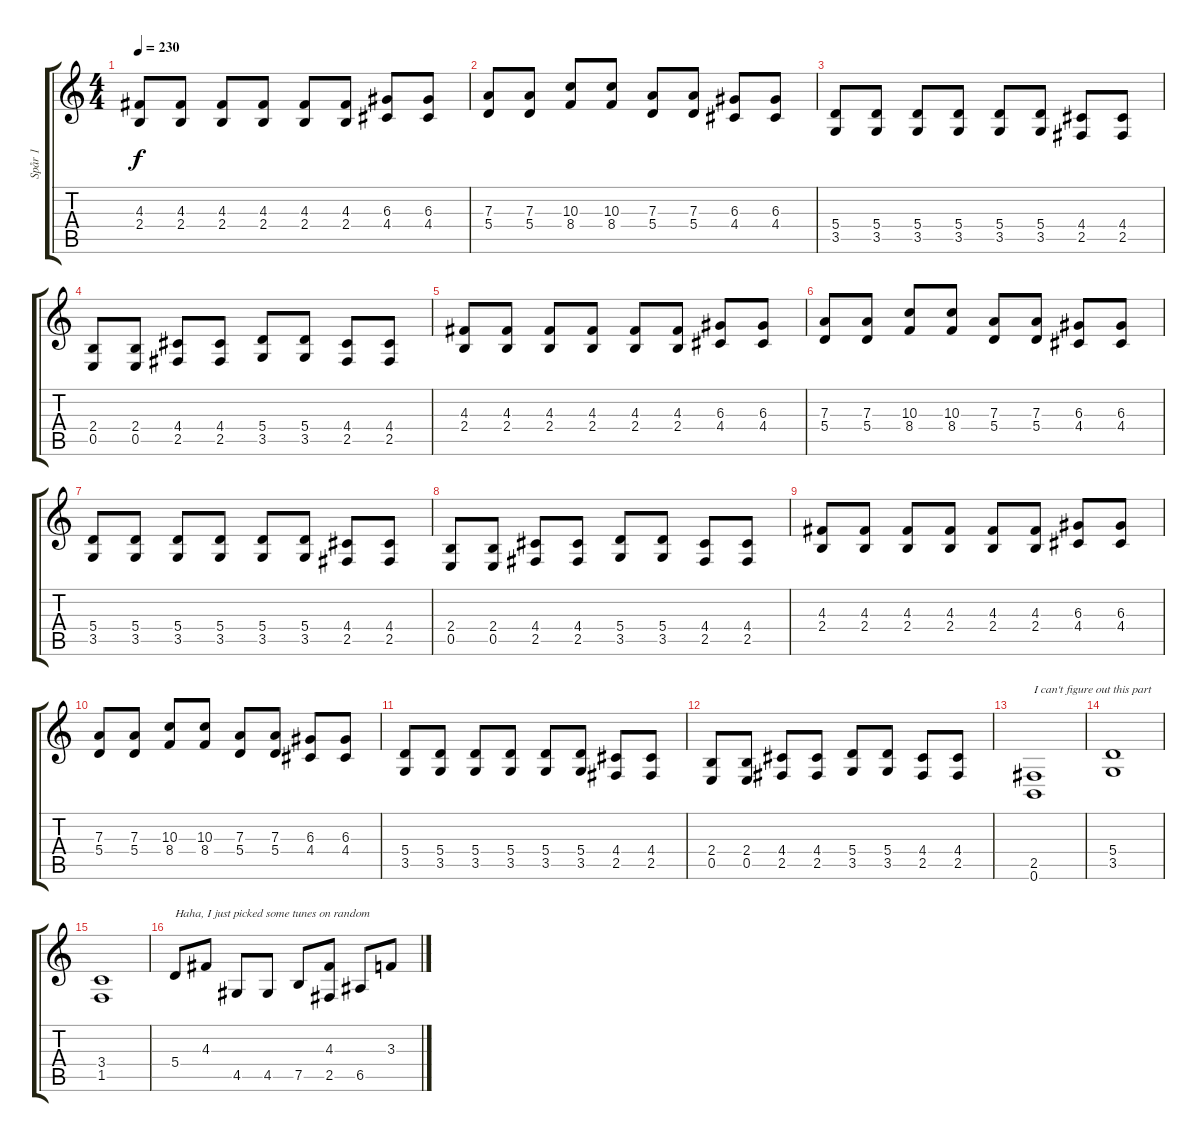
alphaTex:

\track ("Spår 1" "Spår 1") {instrument distortionguitar}
\staff {score tabs}
\tuning (B3 Gb3 D3 A2 E2 B1) {hide}
\ts (4 4)
\tempo 230
\clef g2
\ks c
(4.3 2.4).8{dy f} (4.3 2.4).8 (4.3 2.4).8 (4.3 2.4).8 (4.3 2.4).8 (4.3 2.4).8 (6.3 4.4).8 (6.3 4.4).8 |
(7.3 5.4).8 (7.3 5.4).8 (10.3 8.4).8 (10.3 8.4).8 (7.3 5.4).8 (7.3 5.4).8 (6.3 4.4).8 (6.3 4.4).8 |
(5.4 3.5).8 (5.4 3.5).8 (5.4 3.5).8 (5.4 3.5).8 (5.4 3.5).8 (5.4 3.5).8 (4.4 2.5).8 (4.4 2.5).8 |
(2.4 0.5).8 (2.4 0.5).8 (4.4 2.5).8 (4.4 2.5).8 (5.4 3.5).8 (5.4 3.5).8 (4.4 2.5).8 (4.4 2.5).8 |
(4.3 2.4).8 (4.3 2.4).8 (4.3 2.4).8 (4.3 2.4).8 (4.3 2.4).8 (4.3 2.4).8 (6.3 4.4).8 (6.3 4.4).8 |
(7.3 5.4).8 (7.3 5.4).8 (10.3 8.4).8 (10.3 8.4).8 (7.3 5.4).8 (7.3 5.4).8 (6.3 4.4).8 (6.3 4.4).8 |
(5.4 3.5).8 (5.4 3.5).8 (5.4 3.5).8 (5.4 3.5).8 (5.4 3.5).8 (5.4 3.5).8 (4.4 2.5).8 (4.4 2.5).8 |
(2.4 0.5).8 (2.4 0.5).8 (4.4 2.5).8 (4.4 2.5).8 (5.4 3.5).8 (5.4 3.5).8 (4.4 2.5).8 (4.4 2.5).8 |
(4.3 2.4).8 (4.3 2.4).8 (4.3 2.4).8 (4.3 2.4).8 (4.3 2.4).8 (4.3 2.4).8 (6.3 4.4).8 (6.3 4.4).8 |
(7.3 5.4).8 (7.3 5.4).8 (10.3 8.4).8 (10.3 8.4).8 (7.3 5.4).8 (7.3 5.4).8 (6.3 4.4).8 (6.3 4.4).8 |
(5.4 3.5).8 (5.4 3.5).8 (5.4 3.5).8 (5.4 3.5).8 (5.4 3.5).8 (5.4 3.5).8 (4.4 2.5).8 (4.4 2.5).8 |
(2.4 0.5).8 (2.4 0.5).8 (4.4 2.5).8 (4.4 2.5).8 (5.4 3.5).8 (5.4 3.5).8 (4.4 2.5).8 (4.4 2.5).8 |
(2.5 0.6).1{txt "I can't figure out this part"} |
(5.4 3.5).1 |
(3.4 1.5).1 |
5.4.8{txt "Haha, I just picked some tunes on random"} 4.3.8 4.5.8 4.5.8 7.5.8 (4.3 2.5).8 6.5.8 3.3.8
